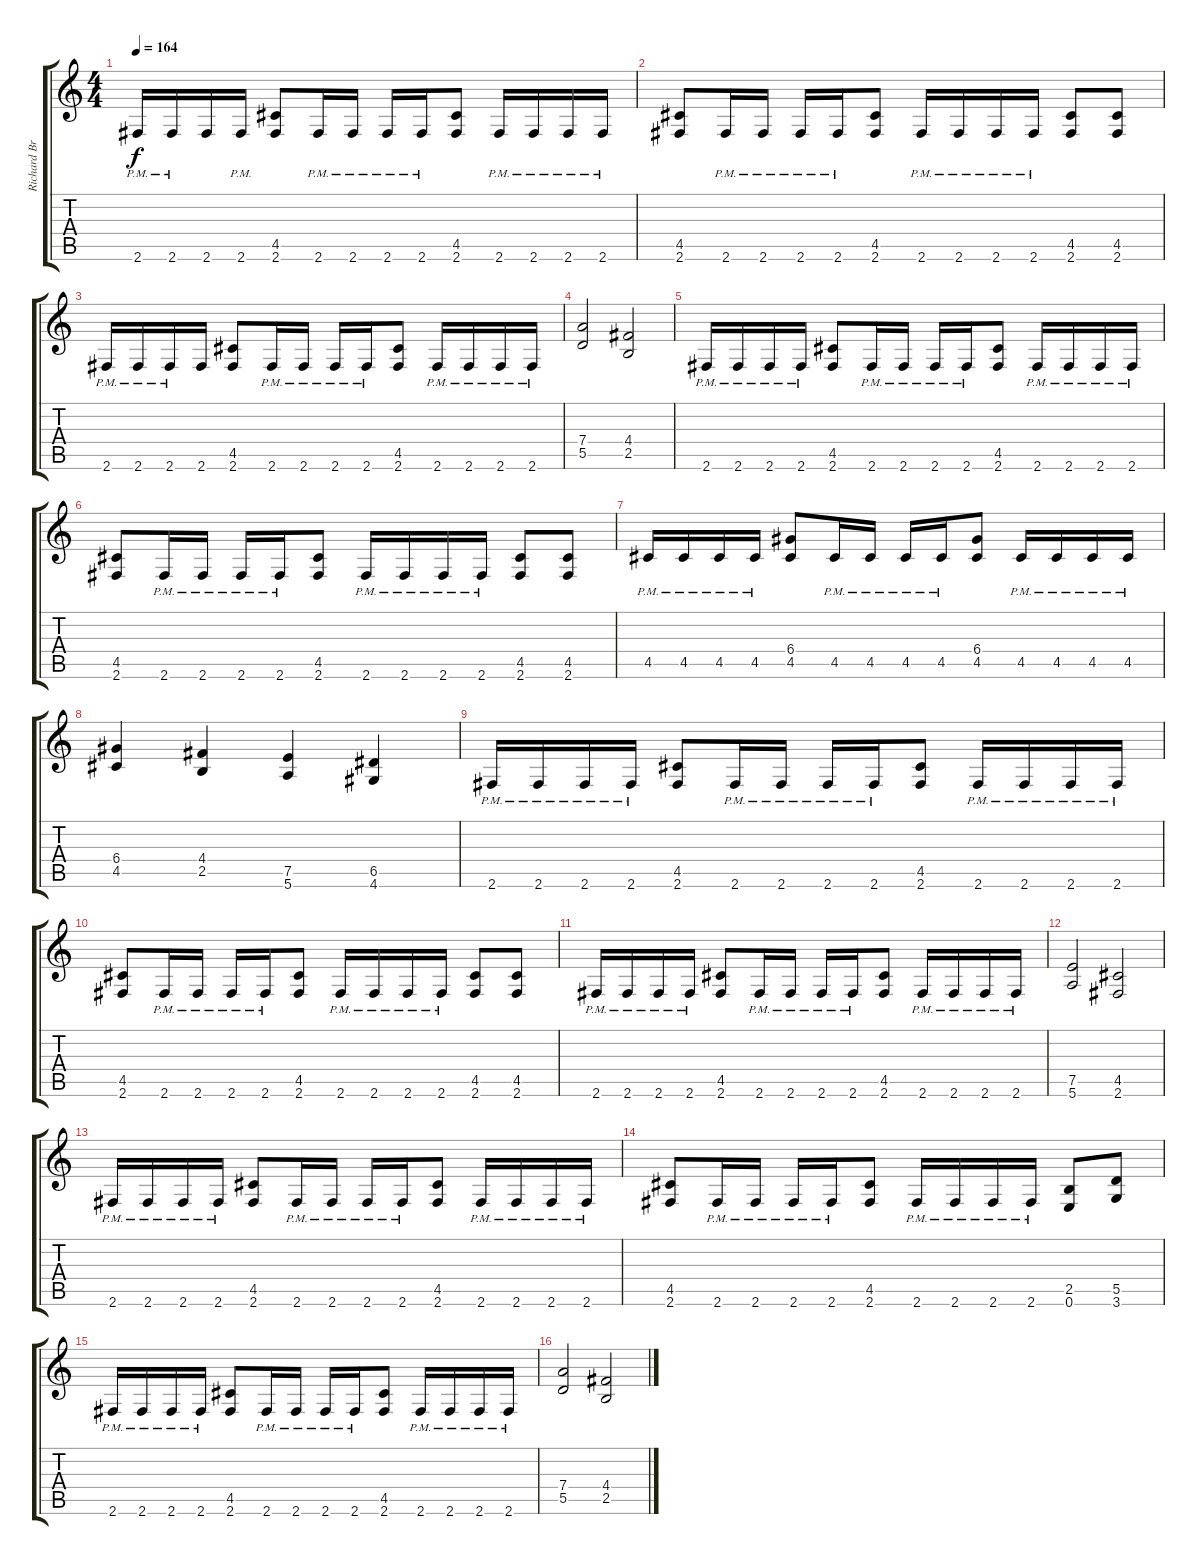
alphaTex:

\track ("Richard Bryngelsson" "Richard Br") {instrument distortionguitar}
\staff {score tabs}
\tuning (E4 B3 G3 D3 A2 E2) {hide}
\ts (4 4)
\tempo 164
\clef g2
\ks c
2.6{pm}.16{dy f instrument distortionguitar} 2.6{pm}.16 2.6.16 2.6{pm}.16 (4.5 2.6).8 2.6{pm}.16 2.6{pm}.16 2.6{pm}.16 2.6{pm}.16 (4.5 2.6).8 2.6{pm}.16 2.6{pm}.16 2.6{pm}.16 2.6{pm}.16 |
(4.5 2.6).8 2.6{pm}.16 2.6{pm}.16 2.6{pm}.16 2.6{pm}.16 (4.5 2.6).8 2.6{pm}.16 2.6{pm}.16 2.6{pm}.16 2.6{pm}.16 (4.5 2.6).8 (4.5 2.6).8 |
2.6{pm}.16 2.6{pm}.16 2.6{pm}.16 2.6.16 (4.5 2.6).8 2.6{pm}.16 2.6{pm}.16 2.6{pm}.16 2.6{pm}.16 (4.5 2.6).8 2.6{pm}.16 2.6{pm}.16 2.6{pm}.16 2.6{pm}.16 |
(7.4 5.5).2 (4.4 2.5).2 |
2.6{pm}.16 2.6{pm}.16 2.6{pm}.16 2.6{pm}.16 (4.5 2.6).8 2.6{pm}.16 2.6{pm}.16 2.6{pm}.16 2.6{pm}.16 (4.5 2.6).8 2.6{pm}.16 2.6{pm}.16 2.6{pm}.16 2.6{pm}.16 |
(4.5 2.6).8 2.6{pm}.16 2.6{pm}.16 2.6{pm}.16 2.6{pm}.16 (4.5 2.6).8 2.6{pm}.16 2.6{pm}.16 2.6{pm}.16 2.6{pm}.16 (4.5 2.6).8 (4.5 2.6).8 |
4.5{pm}.16 4.5{pm}.16 4.5{pm}.16 4.5{pm}.16 (6.4 4.5).8 4.5{pm}.16 4.5{pm}.16 4.5{pm}.16 4.5{pm}.16 (6.4 4.5).8 4.5{pm}.16 4.5{pm}.16 4.5{pm}.16 4.5{pm}.16 |
(6.4 4.5).4 (4.4 2.5).4 (7.5 5.6).4 (6.5 4.6).4 |
2.6{pm}.16 2.6{pm}.16 2.6{pm}.16 2.6{pm}.16 (4.5 2.6).8 2.6{pm}.16 2.6{pm}.16 2.6{pm}.16 2.6{pm}.16 (4.5 2.6).8 2.6{pm}.16 2.6{pm}.16 2.6{pm}.16 2.6{pm}.16 |
(4.5 2.6).8 2.6{pm}.16 2.6{pm}.16 2.6{pm}.16 2.6{pm}.16 (4.5 2.6).8 2.6{pm}.16 2.6{pm}.16 2.6{pm}.16 2.6{pm}.16 (4.5 2.6).8 (4.5 2.6).8 |
2.6{pm}.16 2.6{pm}.16 2.6{pm}.16 2.6{pm}.16 (4.5 2.6).8 2.6{pm}.16 2.6{pm}.16 2.6{pm}.16 2.6{pm}.16 (4.5 2.6).8 2.6{pm}.16 2.6{pm}.16 2.6{pm}.16 2.6{pm}.16 |
(7.5 5.6).2 (4.5 2.6).2 |
2.6{pm}.16 2.6{pm}.16 2.6{pm}.16 2.6{pm}.16 (4.5 2.6).8 2.6{pm}.16 2.6{pm}.16 2.6{pm}.16 2.6{pm}.16 (4.5 2.6).8 2.6{pm}.16 2.6{pm}.16 2.6{pm}.16 2.6{pm}.16 |
(4.5 2.6).8 2.6{pm}.16 2.6{pm}.16 2.6{pm}.16 2.6{pm}.16 (4.5 2.6).8 2.6{pm}.16 2.6{pm}.16 2.6{pm}.16 2.6{pm}.16 (2.5 0.6).8 (5.5 3.6).8 |
2.6{pm}.16 2.6{pm}.16 2.6{pm}.16 2.6{pm}.16 (4.5 2.6).8 2.6{pm}.16 2.6{pm}.16 2.6{pm}.16 2.6{pm}.16 (4.5 2.6).8 2.6{pm}.16 2.6{pm}.16 2.6{pm}.16 2.6{pm}.16 |
(7.4 5.5).2 (4.4 2.5).2
